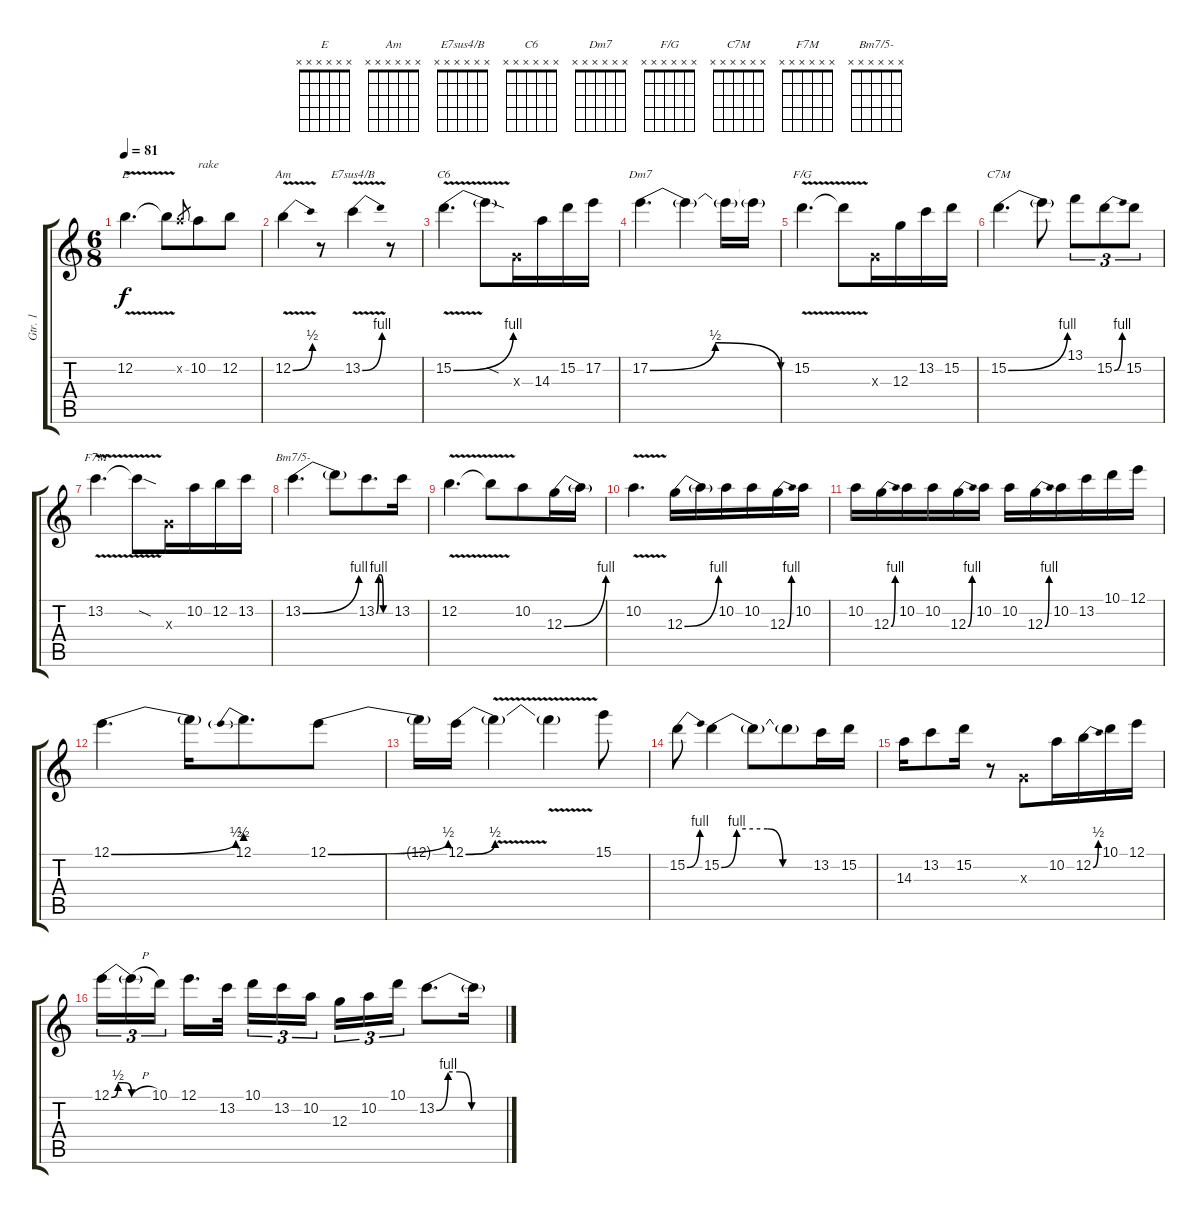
\track ("Gtr. 1" "Gtr. 1") {instrument distortionguitar}
\staff {score tabs}
\tuning (E4 B3 G3 D3 A2 E2) {hide}
\chord ("E" x x x x x x)
\chord ("Am" x x x x x x)
\chord ("E7sus4/B" x x x x x x)
\chord ("C6" x x x x x x)
\chord ("Dm7" x x x x x x)
\chord ("F/G" x x x x x x)
\chord ("C7M" x x x x x x)
\chord ("F7M" x x x x x x)
\chord ("Bm7/5-" x x x x x x)
\ts (6 8)
\tempo 81
\clef g2
\ks c
12.2{v}.4{d ch "E" dy f} 12.2{t}.8 10.2{x}.8{gr} 10.2.8{txt "rake"} 12.2.8 |
12.2{be (bend 0 0 60 2) v}.4{ch "Am"} r.8 13.2{be (bend 0 0 60 4) v}.4{ch "E7sus4/B"} r.8 |
15.2{be (bend 0 0 60 4) v}.4{d ch "C6"} 15.2{sod t}.8 0.3{x}.16 14.3.16 15.2.16 17.2.16 |
17.2{be (bendrelease 0 0 10 2 50 2 60 0)}.4{d ch "Dm7"} 17.2{t}.4 17.2{t}.16 17.2{t}.16 |
15.2{v}.4{d ch "F/G"} 15.2{t}.8 0.3{x}.16 12.3.16 13.2.16 15.2.16 |
15.2{be (bend 0 0 60 4)}.4{d ch "C7M"} 15.2{t}.8 13.1.8{tu (3 2)} 15.2{be (bend 0 0 60 4)}.8{tu (3 2)} 15.2.8{tu (3 2)} |
13.2{v}.4{d ch "F7M"} 13.2{sod t}.8 0.3{x}.16 10.2.16 12.2.16 13.2.16 |
13.2{be (bend 0 0 60 4)}.4{d ch "Bm7/5-"} 13.2{t}.8 13.2{be (custom 0 0 10 4 20 4 30 0 60 0)}.8{d} 13.2.16 |
12.2{v}.4{d} 12.2{t}.8 10.2.8 12.3{be (bend 0 0 60 4)}.16 12.3{t}.16 |
10.2{v}.4{d} 12.3{be (bend 0 0 60 4)}.16 12.3{t}.16 10.2.16 10.2.16 12.3{be (bend 0 0 60 4)}.16 10.2.16 |
10.2.16 12.3{be (bend 0 0 60 4)}.16 10.2.16 10.2.16 12.3{be (bend 0 0 60 4)}.16 10.2.16 10.2.16 12.3{be (bend 0 0 60 4)}.16 10.2.16 13.2.16 10.1.16 12.1.16 |
12.1{be (bend 0 0 60 2)}.4{d} 12.1{t}.16 12.1{be (prebend 0 2 60 2)}.8{d} 12.1{be (bend 0 0 60 2)}.8 |
12.1{t}.16 12.1{be (bend 0 0 60 2)}.16 12.1{v t}.4 12.1{t}.4 15.1.8 |
15.2{be (bend 0 0 60 4)}.8 15.2{be (custom 0 0 10 4 30 4 40 0 60 0)}.4 15.2{t}.8 15.2{t}.8 13.2.16 15.2.16 |
14.3.16 13.2.8 15.2.16 r.8 0.3{x}.8 10.2.16 12.2{be (bend 0 0 60 2)}.16 10.1.16 12.1.16 |
12.1{be (custom 0 0 10 2 20 2 30 0 60 0)}.16{tu (3 2)} 12.1{h t}.16{tu (3 2)} 10.1.16{tu (3 2) beam splitsecondary} 12.1.16{d} 13.2.32{beam splitsecondary} 10.1.16{tu (3 2)} 13.2.16{tu (3 2)} 10.2.16{tu (3 2)} 12.3.16{tu (3 2)} 10.2.16{tu (3 2)} 10.1.16{tu (3 2)} 13.2{be (custom 0 0 10 4 20 4 30 0 60 0)}.8{d} 13.2{t}.16
